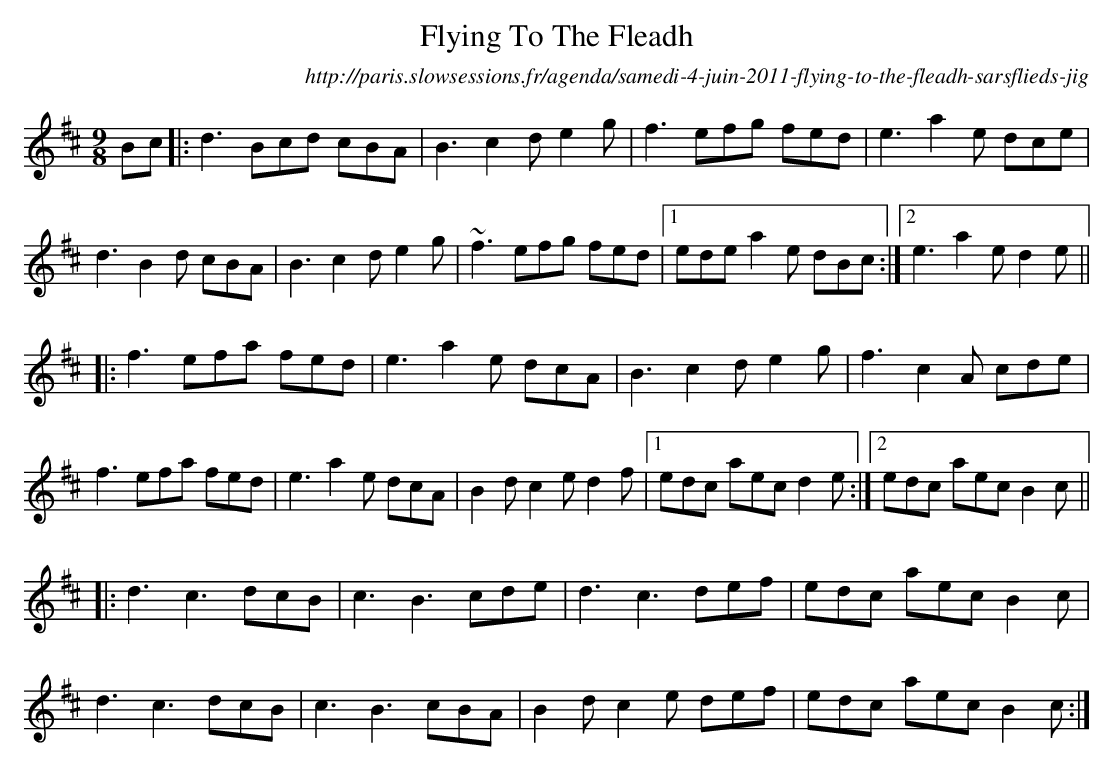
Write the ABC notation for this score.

X:1
T: Flying To The Fleadh
O:http://paris.slowsessions.fr/agenda/samedi-4-juin-2011-flying-to-the-fleadh-sarsflieds-jig
M: 9/8
L: 1/8
K: Bmin
Bc|:d3 Bcd cBA|B3 c2d e2g|f3 efg fed|e3 a2e dce|
d3 B2d cBA|B3 c2d e2g|~f3 efg fed|1 ede a2e dBc:|2 e3 a2e d2e||
|:f3 efa fed|e3 a2e dcA|B3 c2d e2g|f3 c2A cde|
f3 efa fed|e3 a2e dcA|B2d c2e d2f|1 edc aec d2e:|2 edc aec B2c||
|:d3 c3 dcB|c3 B3 cde|d3 c3 def|edc aec B2c|
d3 c3 dcB|c3 B3 cBA|B2d c2e def|edc aec B2c:|
